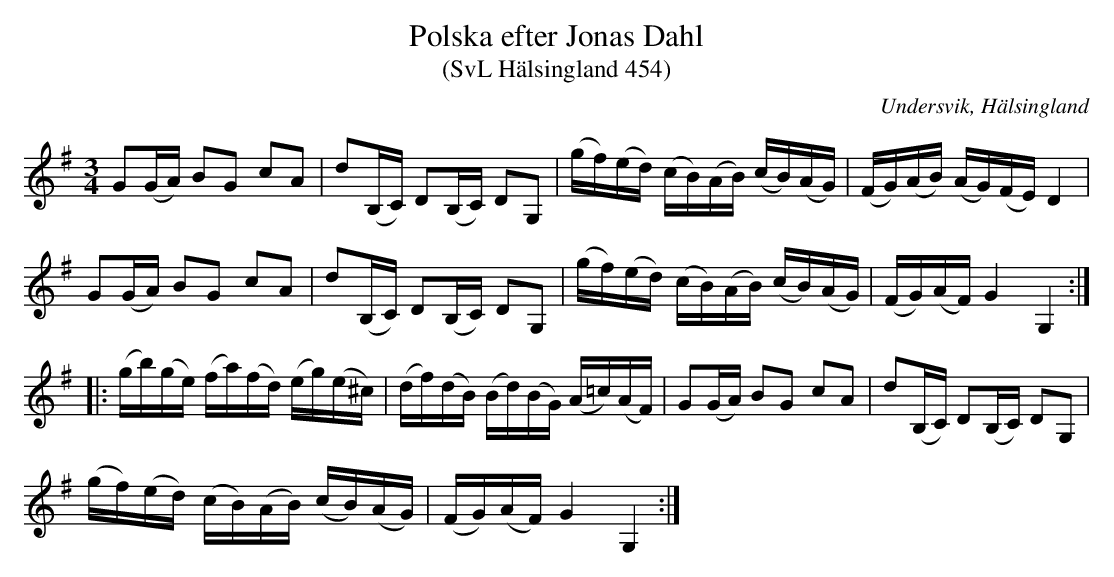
X:1
T:Polska efter Jonas Dahl
T:(SvL Hälsingland 454)
O:Undersvik, Hälsingland
M:3/4
L:1/8
K:G
G(G/A/) BG cA|d(B,/C/) D(B,/C/) DG,|(g/f/)(e/d/) (c/B/)(A/B/) (c/B/)(A/G/)|(F/G/)(A/B/) (A/G/)(F/E/) D2|
G(G/A/) BG cA|d(B,/C/) D(B,/C/) DG,|(g/f/)(e/d/) (c/B/)(A/B/) (c/B/)(A/G/)|(F/G/)(A/F/) G2 G,2:|
|:(g/b/)(g/e/) (f/a/)(f/d/) (e/g/)(e/^c/)|(d/f/)(d/B/) (B/d/)(B/G/) (A/=c/)(A/F/)|G(G/A/) BG cA|d(B,/C/) D(B,/C/) DG,|
(g/f/)(e/d/) (c/B/)(A/B/) (c/B/)(A/G/)|(F/G/)(A/F/) G2 G,2:|
